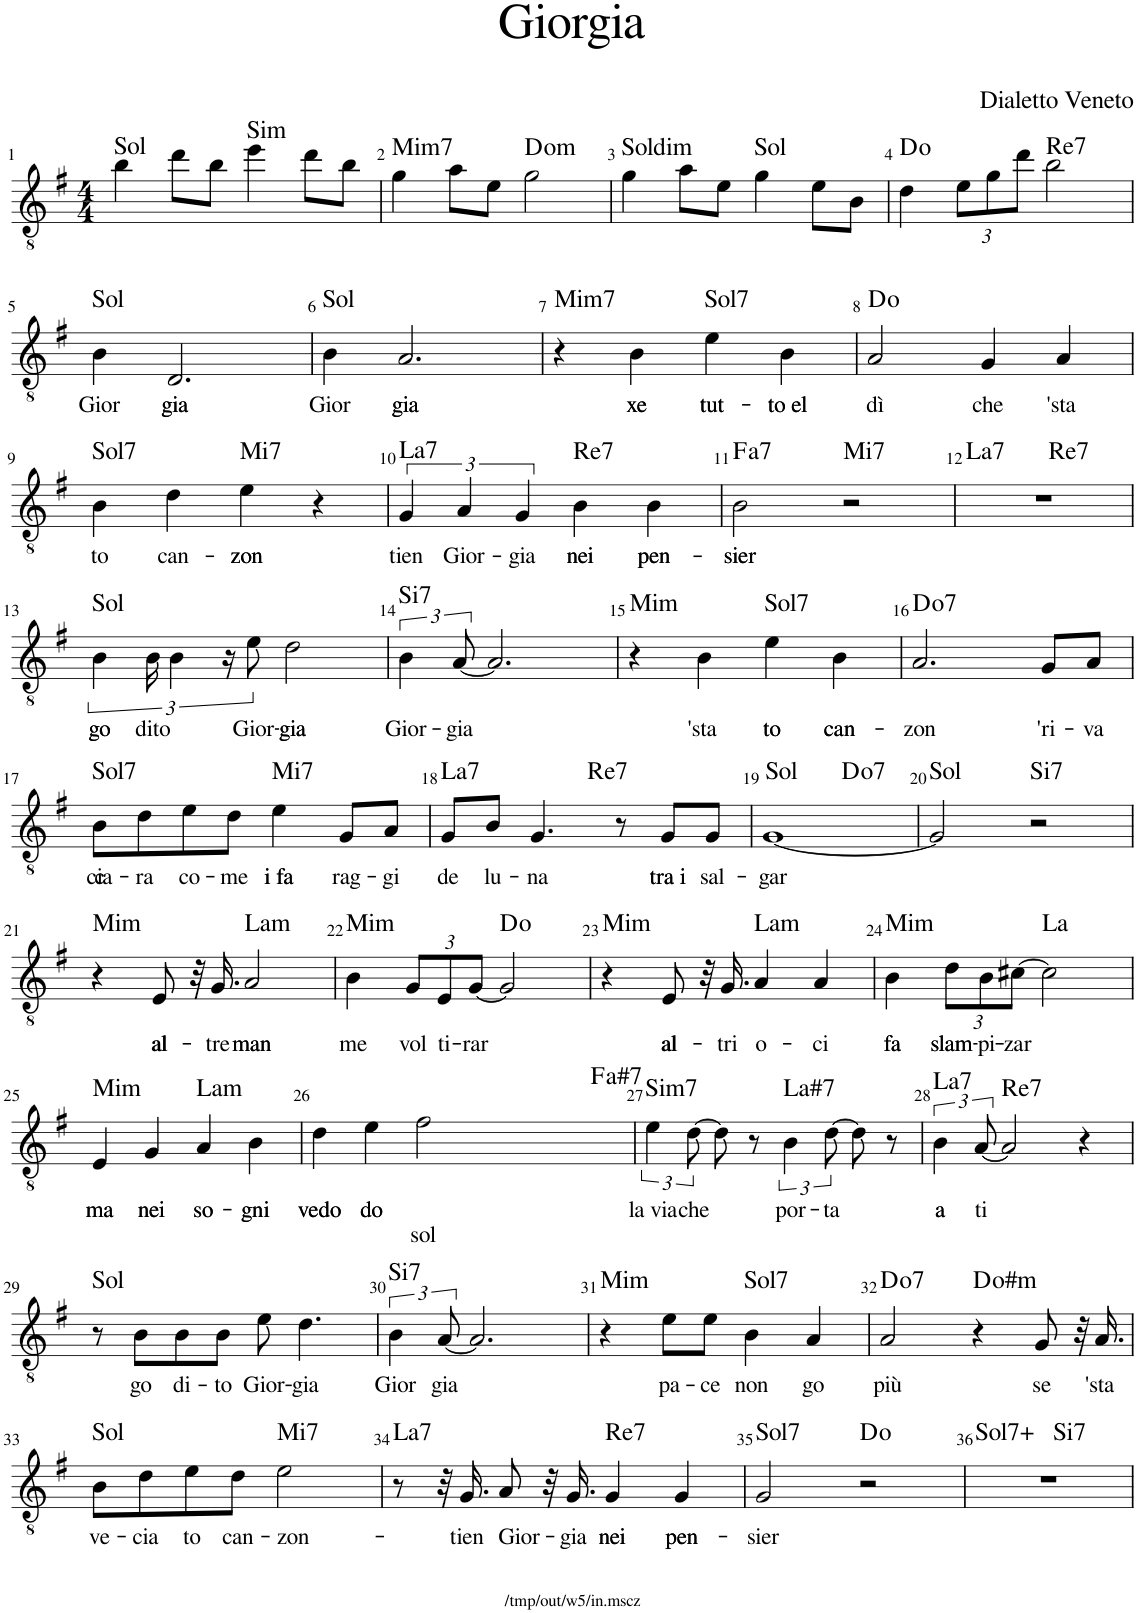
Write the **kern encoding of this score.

**kern	**text	**text	**harte
*part1	*part1	*part1	*part1
*staff1	*staff1	*staff1	*
*I"Chitarra elettrica	*	*	*
*I'Chit. el.	*	*	*
*clefGv2	*	*	*
*k[f#]	*	*	*
*M4/4	*	*	*
=1	=1	=1	=1
!	!	!	!LO:H:kt=Sol
4b\	.	.	N
8dd\L	.	.	.
8b\J	.	.	.
!	!	!	!LO:H:kt=Sim
4ee\	.	.	N
8dd\L	.	.	.
8b\J	.	.	.
=2	=2	=2	=2
!	!	!	!LO:H:kt=Mim7
4g\	.	.	N
8a\L	.	.	.
8e\J	.	.	.
2g\	.	.	D:dim
=3	=3	=3	=3
!	!	!	!LO:H:kt=Soldim
4g\	.	.	N
8a\L	.	.	.
8e\J	.	.	.
!	!	!	!LO:H:kt=Sol
4g\	.	.	N
8e\L	.	.	.
8B\J	.	.	.
=4	=4	=4	=4
4d\	.	.	D:dim
*Xbrackettup	*	*	*
12e\L	.	.	.
12g\	.	.	.
12dd\J	.	.	.
!	!	!	!LO:H:kt=Re7
2b\	.	.	N
!!LO:LB:g=z
=5	=5	=5	=5
!	!LO:LY:b	!	!LO:H:kt=Sol
4B\	Gior	.	N
!	!LO:LY:b	!	!
2.D/	gia	.	.
=6	=6	=6	=6
!	!LO:LY:b	!	!LO:H:kt=Sol
4B\	Gior	.	N
!	!LO:LY:b	!	!
2.A/	gia	.	.
=7	=7	=7	=7
!	!	!	!LO:H:kt=Mim7
4r	.	.	N
!	!LO:LY:b	!	!
4B\	xe	.	.
!	!LO:LY:b	!	!LO:H:kt=Sol7
4e\	tut	.	N
!	!LO:LY:b	!	!
4B\	to el	.	.
=8	=8	=8	=8
!	!LO:LY:b	!	!
2A/	dì	.	D:dim
!	!LO:LY:b	!	!
4G/	che	.	.
!	!LO:LY:b	!	!
4A/	'sta	.	.
!!LO:LB:g=z
=9	=9	=9	=9
!	!LO:LY:b	!	!LO:H:kt=Sol7
4B\	to	.	N
!	!LO:LY:b	!	!
4d\	can-	.	.
!	!LO:LY:b	!	!LO:H:kt=Mi7
4e\	zon	.	N
4r	.	.	.
=10	=10	=10	=10
*brackettup	*	*	*
!	!LO:LY:b	!	!LO:H:kt=La7
6G/	tien	.	N
!	!LO:LY:b	!	!
6A/	Gior-	.	.
!	!LO:LY:b	!	!
6G/	-gia	.	.
!	!LO:LY:b	!	!LO:H:kt=Re7
4B\	nei	.	N
!	!LO:LY:b	!	!
4B\	pen	.	.
=11	=11	=11	=11
!	!LO:LY:b	!	!LO:H:kt=a
2B\	sier	.	.
!	!	!	!LO:H:kt=Mi7
2r	.	.	N
=12	=12	=12	=12
!	!	!	!LO:H:n=1:kt=La7
!	!	!	!LO:H:n=2:kt=Re7
1r	.	.	N N
!!LO:LB:g=z
=13	=13	=13	=13
!	!LO:LY:b	!	!LO:H:kt=Sol
6B\	go	.	N
!	!LO:LY:b	!	!
24B\	dito	.	.
6B\	.	.	.
24r	.	.	.
!	!LO:LY:b	!	!
12e\	Gior-	.	.
!	!LO:LY:b	!	!
2d\	gia	.	.
=14	=14	=14	=14
!	!LO:LY:b	!	!LO:H:kt=Si7
6B\	Gior-	.	N
!	!LO:LY:b	!	!
[12A/	-gia	.	.
2.A/]	.	.	.
=15	=15	=15	=15
!	!	!	!LO:H:kt=Mim
4r	.	.	N
!	!LO:LY:b	!	!
4B\	'sta	.	.
!	!LO:LY:b	!	!LO:H:kt=Sol7
4e\	to	.	N
!	!LO:LY:b	!	!
4B\	can	.	.
=16	=16	=16	=16
!	!LO:LY:b	!	!LO:H:kt=7
2.A/	-zon	.	D:dim7
!	!LO:LY:b	!	!
8G/L	'ri-	.	.
!	!LO:LY:b	!	!
8A/J	-va	.	.
!!LO:LB:g=z
=17	=17	=17	=17
!	!LO:LY:b	!	!LO:H:kt=Sol7
8B\L	c	.	N
!	!LO:LY:b	!	!
8d\	-ra	.	.
!	!LO:LY:b	!	!
8e\	co-	.	.
!	!LO:LY:b	!	!
8d\J	-me	.	.
!	!LO:LY:b	!	!LO:H:kt=Mi7
4e\	i fa	.	N
!	!LO:LY:b	!	!
8G/L	rag-	.	.
!	!LO:LY:b	!	!
8A/J	-gi	.	.
=18	=18	=18	=18
!	!LO:LY:b	!	!LO:H:kt=La7
8G/L	de	.	N
!	!LO:LY:b	!	!
8B/J	lu-	.	.
!	!LO:LY:b	!	!LO:H:kt=Re7
4.G/	-na	.	N
8r	.	.	.
!	!LO:LY:b	!	!
8G/L	tra i	.	.
!	!LO:LY:b	!	!
8G/J	sal-	.	.
=19	=19	=19	=19
!	!LO:LY:b	!	!LO:H:kt=Sol
*^	*	*	*
[1G	2ryy	-gar	.	N
!	!	!	!	!LO:H:kt=7
.	2ryy	.	.	D:dim7
=20	=20	=20	=20	=20
!	!	!	!	!LO:H:kt=Sol
*v	*v	*	*	*
2G/]	.	.	N
!	!	!	!LO:H:kt=Si7
2r	.	.	N
!!LO:LB:g=z
=21	=21	=21	=21
!	!	!	!LO:H:kt=Mim
4r	.	.	N
!	!LO:LY:b	!	!
8E/	al	.	.
32r	.	.	.
!	!LO:LY:b	!	!
16.G/	-tre	.	.
!	!LO:LY:b	!	!LO:H:kt=Lam
2A/	man	.	N
=22	=22	=22	=22
!	!LO:LY:b	!	!LO:H:kt=Mim
4B\	me	.	N
*Xbrackettup	*	*	*
!	!LO:LY:b	!	!
12G/L	vol	.	.
!	!LO:LY:b	!	!
12E/	ti-	.	.
!	!LO:LY:b	!	!
[12G/J	-rar	.	.
2G/]	.	.	D:dim
=23	=23	=23	=23
!	!	!	!LO:H:kt=Mim
4r	.	.	N
!	!LO:LY:b	!	!
8E/	al	.	.
32r	.	.	.
!	!LO:LY:b	!	!
16.G/	-tri	.	.
!	!LO:LY:b	!	!LO:H:kt=Lam
4A/	o	.	N
!	!LO:LY:b	!	!
4A/	-ci	.	.
=24	=24	=24	=24
!	!LO:LY:b	!	!LO:H:kt=Mim
4B\	fa	.	N
!	!LO:LY:b	!	!
12d\L	slam	.	.
!	!LO:LY:b	!	!
12B\	-pi-	.	.
!	!LO:LY:b	!	!
[12c#X\J	-zar	.	.
!	!	!	!LO:H:kt=La
2c#\]	.	.	N
!!LO:LB:g=z
=25	=25	=25	=25
!	!LO:LY:b	!	!LO:H:kt=Mim
4E/	ma	.	N
!	!LO:LY:b	!	!
4G/	nei	.	.
!	!LO:LY:b	!	!LO:H:kt=Lam
4A/	so	.	N
!	!LO:LY:b	!	!
4B\	gni	.	.
=26	=26	=26	=26
!	!LO:LY:b	!	!
4d\	vedo	.	.
!	!LO:LY:b	!	!
4e\	do	.	.
!	!	!LO:LY:b	!LO:H:kt=a#
2f#\	.	sol	.
=27	=27	=27	=27
*brackettup	*	*	*
!	!LO:LY:b	!	!LO:H:kt=Sim7
6e\	la via	.	N
!	!LO:LY:b	!	!
[12d\	che	.	.
8d\]	.	.	.
8r	.	.	.
!	!LO:LY:b	!	!LO:H:kt=La#7
6B\	por-	.	N
!	!LO:LY:b	!	!
[12d\	-ta	.	.
8d\]	.	.	.
8r	.	.	.
=28	=28	=28	=28
!	!LO:LY:b	!	!LO:H:kt=La7
6B\	a	.	N
!	!LO:LY:b	!	!
[12A/	ti	.	.
!	!	!	!LO:H:kt=Re7
2A/]	.	.	N
4r	.	.	.
!!LO:LB:g=z
=29	=29	=29	=29
!	!	!	!LO:H:kt=Sol
8r	.	.	N
!	!LO:LY:b	!	!
8B\L	go	.	.
!	!LO:LY:b	!	!
8B\	di-	.	.
!	!LO:LY:b	!	!
8B\J	-to	.	.
!	!LO:LY:b	!	!
8e\	Gior-	.	.
!	!LO:LY:b	!	!
4.d\	-gia	.	.
=30	=30	=30	=30
!	!LO:LY:b	!	!LO:H:kt=Si7
6B\	Gior	.	N
!	!LO:LY:b	!	!
[12A/	-gia	.	.
2.A/]	.	.	.
=31	=31	=31	=31
!	!	!	!LO:H:kt=Mim
4r	.	.	N
!	!LO:LY:b	!	!
8e\L	pa-	.	.
!	!LO:LY:b	!	!
8e\J	-ce	.	.
!	!LO:LY:b	!	!LO:H:kt=Sol7
4B\	non	.	N
!	!LO:LY:b	!	!
4A/	go	.	.
=32	=32	=32	=32
!	!LO:LY:b	!	!LO:H:kt=7
2A/	più	.	D:dim7
4r	.	.	D:dim
!	!LO:LY:b	!	!
8G/	se	.	.
32r	.	.	.
!	!LO:LY:b	!	!
16.A/	'sta	.	.
!!LO:LB:g=z
=33	=33	=33	=33
!	!LO:LY:b	!	!LO:H:kt=Sol
8B\L	ve-	.	N
!	!LO:LY:b	!	!
8d\	-cia	.	.
!	!LO:LY:b	!	!
8e\	to	.	.
!	!LO:LY:b	!	!
8d\J	can-	.	.
!	!LO:LY:b	!	!LO:H:kt=Mi7
2e\	-zon-	.	N
=34	=34	=34	=34
!	!	!	!LO:H:kt=La7
8r	.	.	N
32r	.	.	.
!	!LO:LY:b	!	!
16.G/	tien	.	.
!	!LO:LY:b	!	!
8A/	Gior-	.	.
32r	.	.	.
!	!LO:LY:b	!	!
16.G/	-gia	.	.
!	!LO:LY:b	!	!LO:H:kt=Re7
4G/	nei	.	N
!	!LO:LY:b	!	!
4G/	pen	.	.
=35	=35	=35	=35
!	!LO:LY:b	!	!LO:H:kt=Sol7
2G/	-sier	.	N
2r	.	.	D:dim
=36	=36	=36	=36
!	!	!	!LO:H:n=1:kt=Sol7+
!	!	!	!LO:H:n=2:kt=Si7
1r	.	.	N N
=	=	=	=
*-	*-	*-	*-
